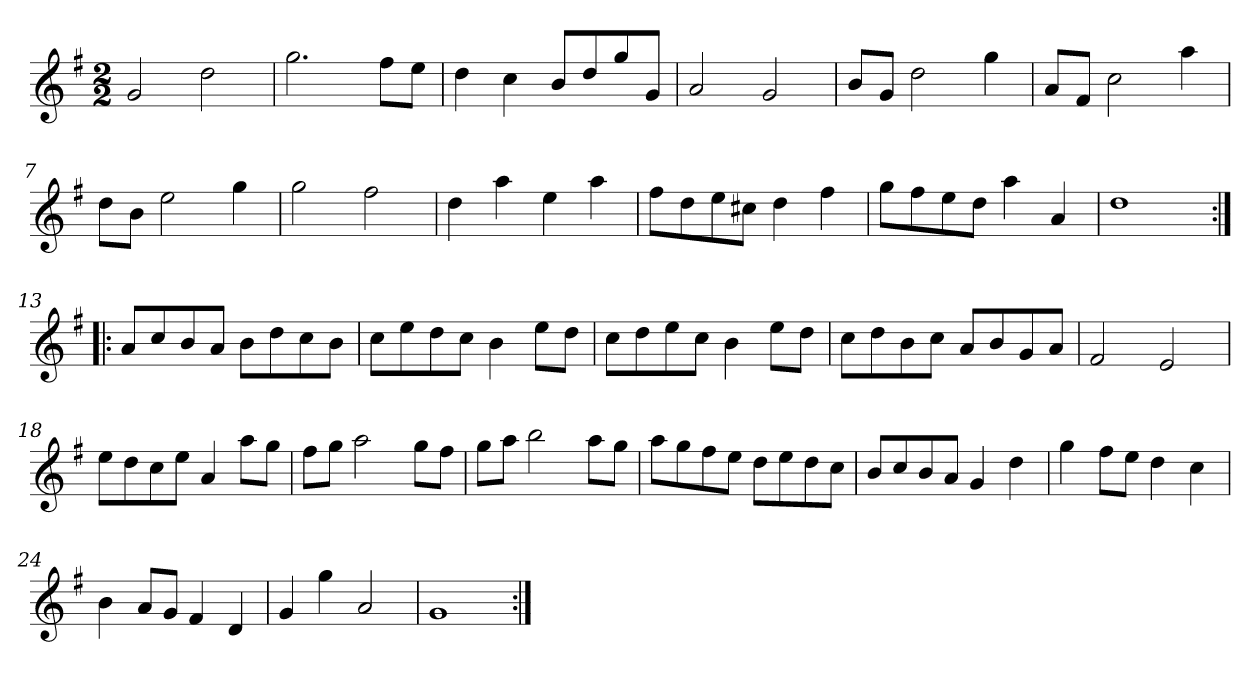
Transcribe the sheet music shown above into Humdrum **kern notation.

**kern
*part1
*staff1
*clefG2
*k[f#]
*G:
*M2/2
*MM120
=1
2g
2dd
=2
2.gg
8ff#\L
8ee\J
=3
4dd
4cc
8b/L
8dd/
8gg/
8g/J
=4
2a
2g
=5
8b/L
8g/J
2dd
4gg
=6
8a/L
8f#/J
2cc
4aa
=7
8dd\L
8b\J
2ee
4gg
=8
2gg
2ff#
=9
4dd
4aa
4ee
4aa
=10
8ff#\L
8dd\
8ee\
8cc#X\J
4dd
4ff#
=11
8gg\L
8ff#\
8ee\
8dd\J
4aa
4a
=12
1dd
=13:|!|:
8a/L
8cc/
8b/
8a/J
8b\L
8dd\
8cc\
8b\J
=14
8cc\L
8ee\
8dd\
8cc\J
4b
8ee\L
8dd\J
=15
8cc\L
8dd\
8ee\
8cc\J
4b
8ee\L
8dd\J
=16
8cc\L
8dd\
8b\
8cc\J
8a/L
8b/
8g/
8a/J
=17
2f#
2e
=18
8ee\L
8dd\
8cc\
8ee\J
4a
8aa\L
8gg\J
=19
8ff#\L
8gg\J
2aa
8gg\L
8ff#\J
=20
8gg\L
8aa\J
2bb
8aa\L
8gg\J
=21
8aa\L
8gg\
8ff#\
8ee\J
8dd\L
8ee\
8dd\
8cc\J
=22
8b/L
8cc/
8b/
8a/J
4g
4dd
=23
4gg
8ff#\L
8ee\J
4dd
4cc
=24
4b
8a/L
8g/J
4f#
4d
=25
4g
4gg
2a
=26
1g
=:|!
*-
